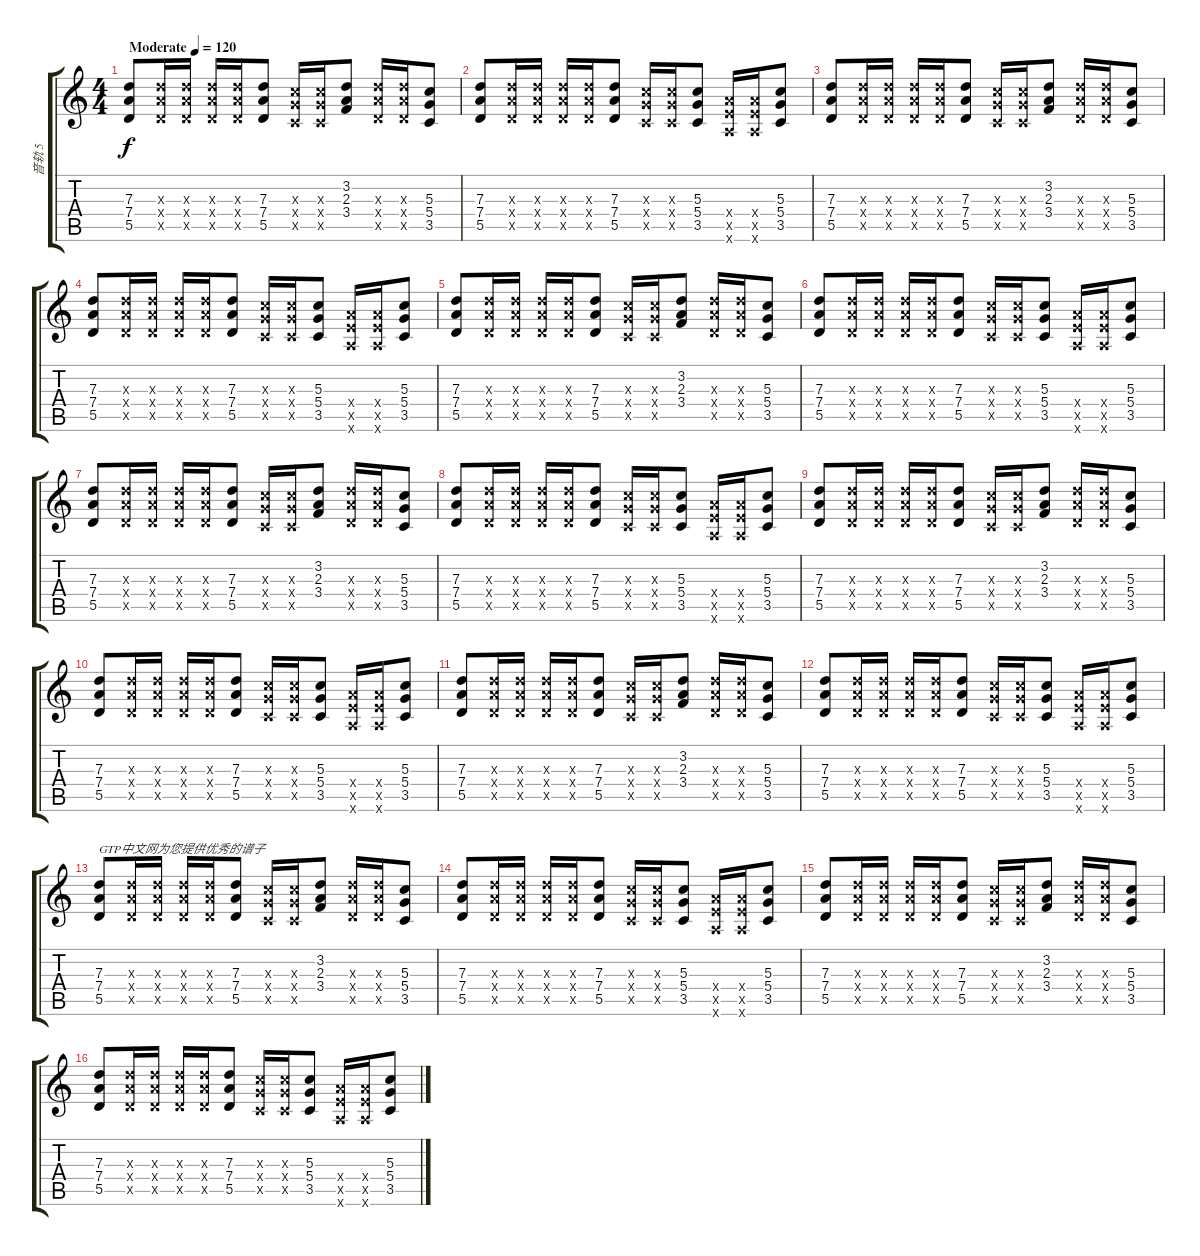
\track ("音轨 5" "音轨 5") {instrument distortionguitar}
\staff {score tabs}
\tuning (E4 B3 G3 D3 A2 E2) {hide}
\ts (4 4)
\tempo (120 "Moderate")
\clef g2
\ks c
(7.3 7.4 5.5).8{dy f instrument distortionguitar} (7.3{x} 7.4{x} 5.5{x}).16 (7.3{x} 7.4{x} 5.5{x}).16 (7.3{x} 7.4{x} 5.5{x}).16 (7.3{x} 7.4{x} 5.5{x}).16 (7.3 7.4 5.5).8 (5.3{x} 5.4{x} 3.5{x}).16 (5.3{x} 5.4{x} 3.5{x}).16 (3.2 2.3 3.4).8 (7.3{x} 7.4{x} 5.5{x}).16 (7.3{x} 7.4{x} 5.5{x}).16 (5.3 5.4 3.5).8 |
(7.3 7.4 5.5).8 (7.3{x} 7.4{x} 5.5{x}).16 (7.3{x} 7.4{x} 5.5{x}).16 (7.3{x} 7.4{x} 5.5{x}).16 (7.3{x} 7.4{x} 5.5{x}).16 (7.3 7.4 5.5).8 (5.3{x} 5.4{x} 3.5{x}).16 (5.3{x} 5.4{x} 3.5{x}).16 (5.3 5.4 3.5).8 (7.4{x} 7.5{x} 5.6{x}).16 (7.4{x} 7.5{x} 5.6{x}).16 (5.3 5.4 3.5).8 |
(7.3 7.4 5.5).8 (7.3{x} 7.4{x} 5.5{x}).16 (7.3{x} 7.4{x} 5.5{x}).16 (7.3{x} 7.4{x} 5.5{x}).16 (7.3{x} 7.4{x} 5.5{x}).16 (7.3 7.4 5.5).8 (5.3{x} 5.4{x} 3.5{x}).16 (5.3{x} 5.4{x} 3.5{x}).16 (3.2 2.3 3.4).8 (7.3{x} 7.4{x} 5.5{x}).16 (7.3{x} 7.4{x} 5.5{x}).16 (5.3 5.4 3.5).8 |
(7.3 7.4 5.5).8 (7.3{x} 7.4{x} 5.5{x}).16 (7.3{x} 7.4{x} 5.5{x}).16 (7.3{x} 7.4{x} 5.5{x}).16 (7.3{x} 7.4{x} 5.5{x}).16 (7.3 7.4 5.5).8 (5.3{x} 5.4{x} 3.5{x}).16 (5.3{x} 5.4{x} 3.5{x}).16 (5.3 5.4 3.5).8 (7.4{x} 7.5{x} 5.6{x}).16 (7.4{x} 7.5{x} 5.6{x}).16 (5.3 5.4 3.5).8 |
(7.3 7.4 5.5).8 (7.3{x} 7.4{x} 5.5{x}).16 (7.3{x} 7.4{x} 5.5{x}).16 (7.3{x} 7.4{x} 5.5{x}).16 (7.3{x} 7.4{x} 5.5{x}).16 (7.3 7.4 5.5).8 (5.3{x} 5.4{x} 3.5{x}).16 (5.3{x} 5.4{x} 3.5{x}).16 (3.2 2.3 3.4).8 (7.3{x} 7.4{x} 5.5{x}).16 (7.3{x} 7.4{x} 5.5{x}).16 (5.3 5.4 3.5).8 |
(7.3 7.4 5.5).8 (7.3{x} 7.4{x} 5.5{x}).16 (7.3{x} 7.4{x} 5.5{x}).16 (7.3{x} 7.4{x} 5.5{x}).16 (7.3{x} 7.4{x} 5.5{x}).16 (7.3 7.4 5.5).8 (5.3{x} 5.4{x} 3.5{x}).16 (5.3{x} 5.4{x} 3.5{x}).16 (5.3 5.4 3.5).8 (7.4{x} 7.5{x} 5.6{x}).16 (7.4{x} 7.5{x} 5.6{x}).16 (5.3 5.4 3.5).8 |
(7.3 7.4 5.5).8 (7.3{x} 7.4{x} 5.5{x}).16 (7.3{x} 7.4{x} 5.5{x}).16 (7.3{x} 7.4{x} 5.5{x}).16 (7.3{x} 7.4{x} 5.5{x}).16 (7.3 7.4 5.5).8 (5.3{x} 5.4{x} 3.5{x}).16 (5.3{x} 5.4{x} 3.5{x}).16 (3.2 2.3 3.4).8 (7.3{x} 7.4{x} 5.5{x}).16 (7.3{x} 7.4{x} 5.5{x}).16 (5.3 5.4 3.5).8 |
(7.3 7.4 5.5).8 (7.3{x} 7.4{x} 5.5{x}).16 (7.3{x} 7.4{x} 5.5{x}).16 (7.3{x} 7.4{x} 5.5{x}).16 (7.3{x} 7.4{x} 5.5{x}).16 (7.3 7.4 5.5).8 (5.3{x} 5.4{x} 3.5{x}).16 (5.3{x} 5.4{x} 3.5{x}).16 (5.3 5.4 3.5).8 (7.4{x} 7.5{x} 5.6{x}).16 (7.4{x} 7.5{x} 5.6{x}).16 (5.3 5.4 3.5).8 |
(7.3 7.4 5.5).8 (7.3{x} 7.4{x} 5.5{x}).16 (7.3{x} 7.4{x} 5.5{x}).16 (7.3{x} 7.4{x} 5.5{x}).16 (7.3{x} 7.4{x} 5.5{x}).16 (7.3 7.4 5.5).8 (5.3{x} 5.4{x} 3.5{x}).16 (5.3{x} 5.4{x} 3.5{x}).16 (3.2 2.3 3.4).8 (7.3{x} 7.4{x} 5.5{x}).16 (7.3{x} 7.4{x} 5.5{x}).16 (5.3 5.4 3.5).8 |
(7.3 7.4 5.5).8 (7.3{x} 7.4{x} 5.5{x}).16 (7.3{x} 7.4{x} 5.5{x}).16 (7.3{x} 7.4{x} 5.5{x}).16 (7.3{x} 7.4{x} 5.5{x}).16 (7.3 7.4 5.5).8 (5.3{x} 5.4{x} 3.5{x}).16 (5.3{x} 5.4{x} 3.5{x}).16 (5.3 5.4 3.5).8 (7.4{x} 7.5{x} 5.6{x}).16 (7.4{x} 7.5{x} 5.6{x}).16 (5.3 5.4 3.5).8 |
(7.3 7.4 5.5).8 (7.3{x} 7.4{x} 5.5{x}).16 (7.3{x} 7.4{x} 5.5{x}).16 (7.3{x} 7.4{x} 5.5{x}).16 (7.3{x} 7.4{x} 5.5{x}).16 (7.3 7.4 5.5).8 (5.3{x} 5.4{x} 3.5{x}).16 (5.3{x} 5.4{x} 3.5{x}).16 (3.2 2.3 3.4).8 (7.3{x} 7.4{x} 5.5{x}).16 (7.3{x} 7.4{x} 5.5{x}).16 (5.3 5.4 3.5).8 |
(7.3 7.4 5.5).8 (7.3{x} 7.4{x} 5.5{x}).16 (7.3{x} 7.4{x} 5.5{x}).16 (7.3{x} 7.4{x} 5.5{x}).16 (7.3{x} 7.4{x} 5.5{x}).16 (7.3 7.4 5.5).8 (5.3{x} 5.4{x} 3.5{x}).16 (5.3{x} 5.4{x} 3.5{x}).16 (5.3 5.4 3.5).8 (7.4{x} 7.5{x} 5.6{x}).16 (7.4{x} 7.5{x} 5.6{x}).16 (5.3 5.4 3.5).8 |
(7.3 7.4 5.5).8{txt "GTP中文网为您提供优秀的谱子"} (7.3{x} 7.4{x} 5.5{x}).16 (7.3{x} 7.4{x} 5.5{x}).16 (7.3{x} 7.4{x} 5.5{x}).16 (7.3{x} 7.4{x} 5.5{x}).16 (7.3 7.4 5.5).8 (5.3{x} 5.4{x} 3.5{x}).16 (5.3{x} 5.4{x} 3.5{x}).16 (3.2 2.3 3.4).8 (7.3{x} 7.4{x} 5.5{x}).16 (7.3{x} 7.4{x} 5.5{x}).16 (5.3 5.4 3.5).8 |
(7.3 7.4 5.5).8 (7.3{x} 7.4{x} 5.5{x}).16 (7.3{x} 7.4{x} 5.5{x}).16 (7.3{x} 7.4{x} 5.5{x}).16 (7.3{x} 7.4{x} 5.5{x}).16 (7.3 7.4 5.5).8 (5.3{x} 5.4{x} 3.5{x}).16 (5.3{x} 5.4{x} 3.5{x}).16 (5.3 5.4 3.5).8 (7.4{x} 7.5{x} 5.6{x}).16 (7.4{x} 7.5{x} 5.6{x}).16 (5.3 5.4 3.5).8 |
(7.3 7.4 5.5).8 (7.3{x} 7.4{x} 5.5{x}).16 (7.3{x} 7.4{x} 5.5{x}).16 (7.3{x} 7.4{x} 5.5{x}).16 (7.3{x} 7.4{x} 5.5{x}).16 (7.3 7.4 5.5).8 (5.3{x} 5.4{x} 3.5{x}).16 (5.3{x} 5.4{x} 3.5{x}).16 (3.2 2.3 3.4).8 (7.3{x} 7.4{x} 5.5{x}).16 (7.3{x} 7.4{x} 5.5{x}).16 (5.3 5.4 3.5).8 |
(7.3 7.4 5.5).8 (7.3{x} 7.4{x} 5.5{x}).16 (7.3{x} 7.4{x} 5.5{x}).16 (7.3{x} 7.4{x} 5.5{x}).16 (7.3{x} 7.4{x} 5.5{x}).16 (7.3 7.4 5.5).8 (5.3{x} 5.4{x} 3.5{x}).16 (5.3{x} 5.4{x} 3.5{x}).16 (5.3 5.4 3.5).8 (7.4{x} 7.5{x} 5.6{x}).16 (7.4{x} 7.5{x} 5.6{x}).16 (5.3 5.4 3.5).8
